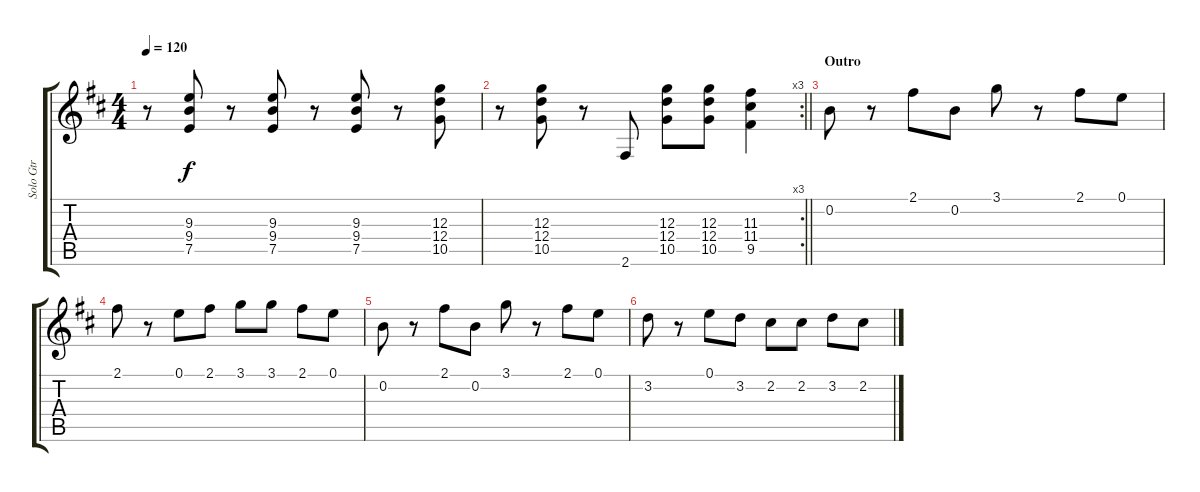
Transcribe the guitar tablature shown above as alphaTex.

\track ("Solo Gtr" "Solo Gtr") {instrument overdrivenguitar}
\staff {score tabs}
\tuning (E4 B3 G3 D3 A2 E2) {hide}
\ts (4 4)
\tempo 120
\clef g2
\ks bminor
r.8{dy f} (9.3 9.4 7.5).8 r.8 (9.3 9.4 7.5).8 r.8 (9.3 9.4 7.5).8 r.8 (12.3 12.4 10.5).8 |
\rc 3
\barLineRight lightlight
r.8 (12.3 12.4 10.5).8 r.8 2.6.8 (12.3 12.4 10.5).8 (12.3 12.4 10.5).8 (11.3 11.4 9.5).4 |
\section ("" "Outro")
0.2.8{volume 8} r.8 2.1.8 0.2.8 3.1.8 r.8 2.1.8 0.1.8 |
2.1.8 r.8 0.1.8 2.1.8 3.1.8 3.1.8 2.1.8 0.1.8 |
0.2.8{volume 0} r.8 2.1.8 0.2.8 3.1.8 r.8 2.1.8 0.1.8 |
3.2.8 r.8 0.1.8 3.2.8 2.2.8 2.2.8 3.2.8 2.2.8
